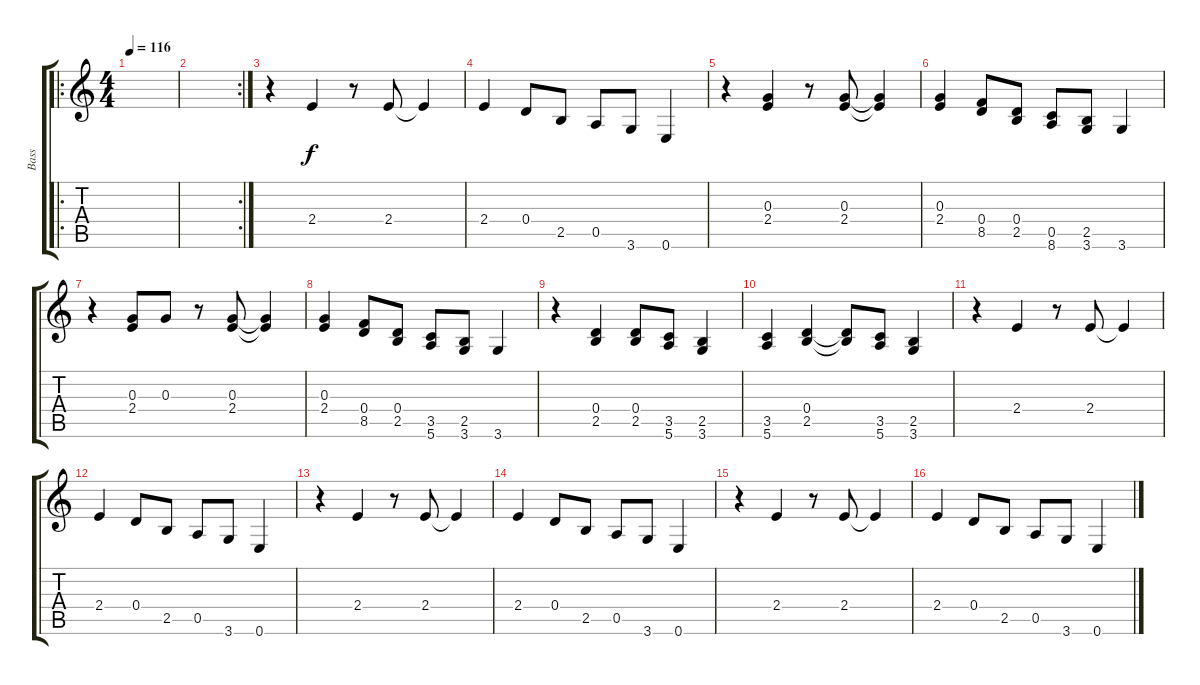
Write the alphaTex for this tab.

\track ("Bass" "Bass") {instrument electricbassfinger}
\staff {score tabs}
\tuning (E4 B3 G3 D3 A2 E2) {hide}
\ro
\ts (4 4)
\tempo 116
\clef g2
\ks c
|
\rc 2
|
r.4 2.4.4 r.8 2.4.8 2.4{t}.4 |
2.4.4 0.4.8 2.5.8 0.5.8 3.6.8 0.6.4 |
r.4 (0.3 2.4).4 r.8 (0.3 2.4).8 (0.3{t} 2.4{t}).4 |
(0.3 2.4).4 (0.4 8.5).8 (0.4 2.5).8 (0.5 8.6).8 (2.5 3.6).8 3.6.4 |
r.4 (0.3 2.4).8 0.3.8 r.8 (0.3 2.4).8 (0.3{t} 2.4{t}).4 |
(0.3 2.4).4 (0.4 8.5).8 (0.4 2.5).8 (3.5 5.6).8 (2.5 3.6).8 3.6.4 |
r.4 (0.4 2.5).4 (0.4 2.5).8 (3.5 5.6).8 (2.5 3.6).4 |
(3.5 5.6).4 (0.4 2.5).4 (0.4{t} 2.5{t}).8 (3.5 5.6).8 (2.5 3.6).4 |
r.4 2.4.4 r.8 2.4.8 2.4{t}.4 |
2.4.4 0.4.8 2.5.8 0.5.8 3.6.8 0.6.4 |
r.4 2.4.4 r.8 2.4.8 2.4{t}.4 |
2.4.4 0.4.8 2.5.8 0.5.8 3.6.8 0.6.4 |
r.4 2.4.4 r.8 2.4.8 2.4{t}.4 |
2.4.4 0.4.8 2.5.8 0.5.8 3.6.8 0.6.4
